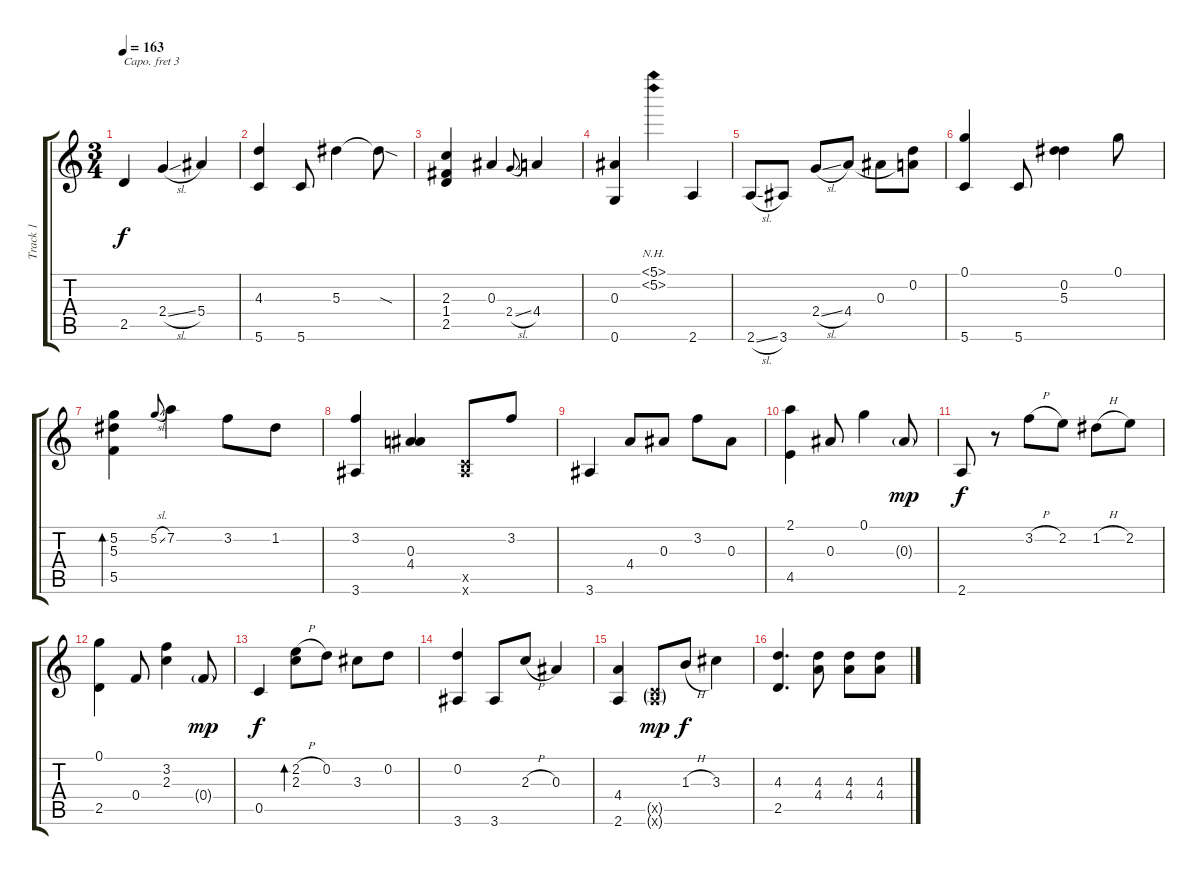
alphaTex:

\track ("Track 1" "Track 1") {instrument acousticguitarsteel}
\staff {score tabs}
\capo 3
\tuning (E4 B3 G3 D3 A2 E2) {hide}
\ts (3 4)
\tempo 163
\clef g2
\ks c
2.5.4{dy f} 2.4{sl}.4 5.4.4 |
(4.3 5.6).4 5.6.8 5.3.4 5.3{sod t}.8 |
(2.3 1.4 2.5).4 0.3.4 2.4{sl}.8{gr onbeat} 4.4.4 |
(0.3 0.6).4 (5.1{nh} 5.2{nh}).4 2.6.4 |
2.6{sl}.8 3.6.8 2.4{sl}.8 4.4.8 0.3.8 (0.2 4.4{t}).8 |
(0.1 5.6).4 5.6.8 (0.2 5.3).4 0.1.8 |
(5.2 5.3 5.5).4{bd 60} 5.2{sl}.8{gr onbeat} 7.2.4 3.2.8 1.2.8 |
(3.2 3.6).4 (0.3 4.4).4 (0.5{x} 3.6{x}).8 3.2.8 |
3.6.4 4.4.8 0.3.8 3.2.8 0.3.8 |
(2.1 4.5).4 0.3.8 0.1.4 0.3{g}.8{dy mp} |
2.6.8{dy f} r.8 3.2{h}.8 2.2.8 1.2{h}.8 2.2.8 |
(0.1 2.5).4 0.4.8 (3.2 2.3).4 0.4{g}.8{dy mp} |
0.5.4{dy f} (2.2{h} 2.3).8{bd 120} 0.2.8 3.3.8 0.2.8 |
(0.2 3.6).4 3.6.8 2.3{h}.8 0.3.4 |
(4.4 2.6).4 (0.5{g x} 2.6{g x}).8{dy mp} 1.3{h}.8{dy f} 3.3.4 |
(4.3 2.5).4{d} (4.3 4.4).8 (4.3 4.4).8 (4.3 4.4).8
